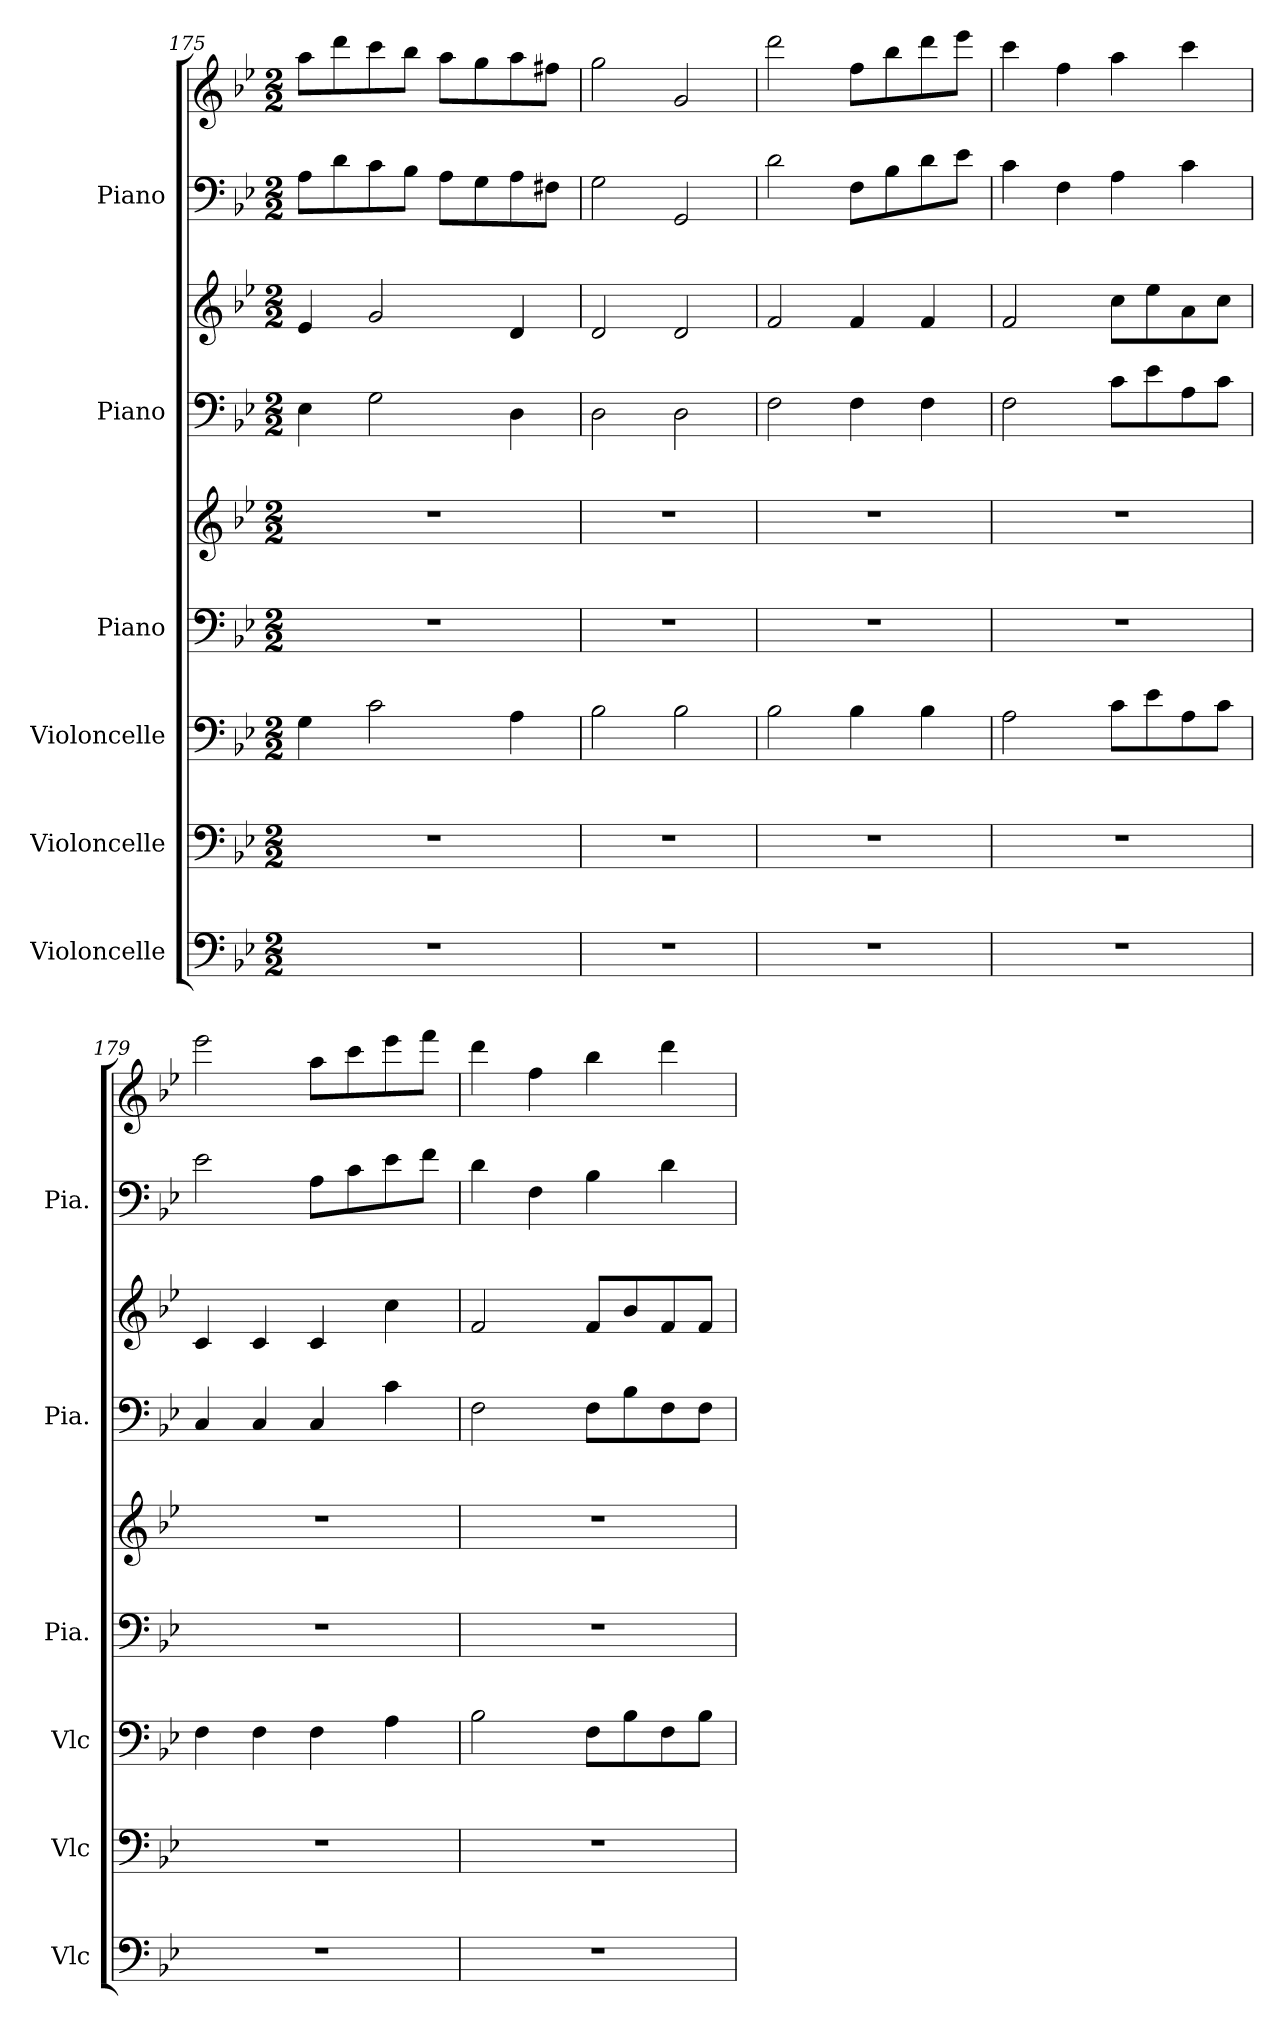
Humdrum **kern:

**kern	**kern	**kern	**kern	**kern	**kern	**kern	**kern	**kern
*part6	*part5	*part4	*part3	*part3	*part2	*part2	*part1	*part1
*staff9	*staff8	*staff7	*staff6	*staff5	*staff4	*staff3	*staff2	*staff1
*I"Violoncelle	*I"Violoncelle	*I"Violoncelle	*I"Piano	*	*I"Piano	*	*I"Piano	*
*I'Vlc	*I'Vlc	*I'Vlc	*I'Pia.	*	*I'Pia.	*	*I'Pia.	*
!!LO:PB:g=z
*clefF4	*clefF4	*clefF4	*clefF4	*clefG2	*clefF4	*clefG2	*clefF4	*clefG2
*k[b-e-]	*k[b-e-]	*k[b-e-]	*k[b-e-]	*k[b-e-]	*k[b-e-]	*k[b-e-]	*k[b-e-]	*k[b-e-]
*M2/2	*M2/2	*M2/2	*M2/2	*M2/2	*M2/2	*M2/2	*M2/2	*M2/2
=175	=175	=175	=175	=175	=175	=175	=175	=175
1r	1r	4G\	1r	1r	4E-\	4e-/	8A\L	8aa\L
.	.	.	.	.	.	.	8d\	8ddd\
.	.	2c\	.	.	2G\	2g/	8c\	8ccc\
.	.	.	.	.	.	.	8B-\J	8bb-\J
.	.	.	.	.	.	.	8A\L	8aa\L
.	.	.	.	.	.	.	8G\	8gg\
.	.	4A\	.	.	4D\	4d/	8A\	8aa\
.	.	.	.	.	.	.	8F#X\J	8ff#X\J
=176	=176	=176	=176	=176	=176	=176	=176	=176
1r	1r	2B-\	1r	1r	2D\	2d/	2G\	2gg\
.	.	2B-\	.	.	2D\	2d/	2GG/	2g/
=177	=177	=177	=177	=177	=177	=177	=177	=177
1r	1r	2B-\	1r	1r	2F\	2f/	2d\	2ddd\
.	.	4B-\	.	.	4F\	4f/	8F\L	8ff\L
.	.	.	.	.	.	.	8B-\	8bb-\
.	.	4B-\	.	.	4F\	4f/	8d\	8ddd\
.	.	.	.	.	.	.	8e-\J	8eee-\J
=178	=178	=178	=178	=178	=178	=178	=178	=178
1r	1r	2A\	1r	1r	2F\	2f/	4c\	4ccc\
.	.	.	.	.	.	.	4F\	4ff\
.	.	8c\L	.	.	8c\L	8cc\L	4A\	4aa\
.	.	8e-\	.	.	8e-\	8ee-\	.	.
.	.	8A\	.	.	8A\	8a\	4c\	4ccc\
.	.	8c\J	.	.	8c\J	8cc\J	.	.
=179	=179	=179	=179	=179	=179	=179	=179	=179
1r	1r	4F\	1r	1r	4C/	4c/	2e-\	2eee-\
.	.	4F\	.	.	4C/	4c/	.	.
.	.	4F\	.	.	4C/	4c/	8A\L	8aa\L
.	.	.	.	.	.	.	8c\	8ccc\
.	.	4A\	.	.	4c\	4cc\	8e-\	8eee-\
.	.	.	.	.	.	.	8f\J	8fff\J
=180	=180	=180	=180	=180	=180	=180	=180	=180
1r	1r	2B-\	1r	1r	2F\	2f/	4d\	4ddd\
.	.	.	.	.	.	.	4F\	4ff\
.	.	8F\L	.	.	8F\L	8f/L	4B-\	4bb-\
.	.	8B-\	.	.	8B-\	8b-/	.	.
.	.	8F\	.	.	8F\	8f/	4d\	4ddd\
.	.	8B-\J	.	.	8F\J	8f/J	.	.
=	=	=	=	=	=	=	=	=
*-	*-	*-	*-	*-	*-	*-	*-	*-
